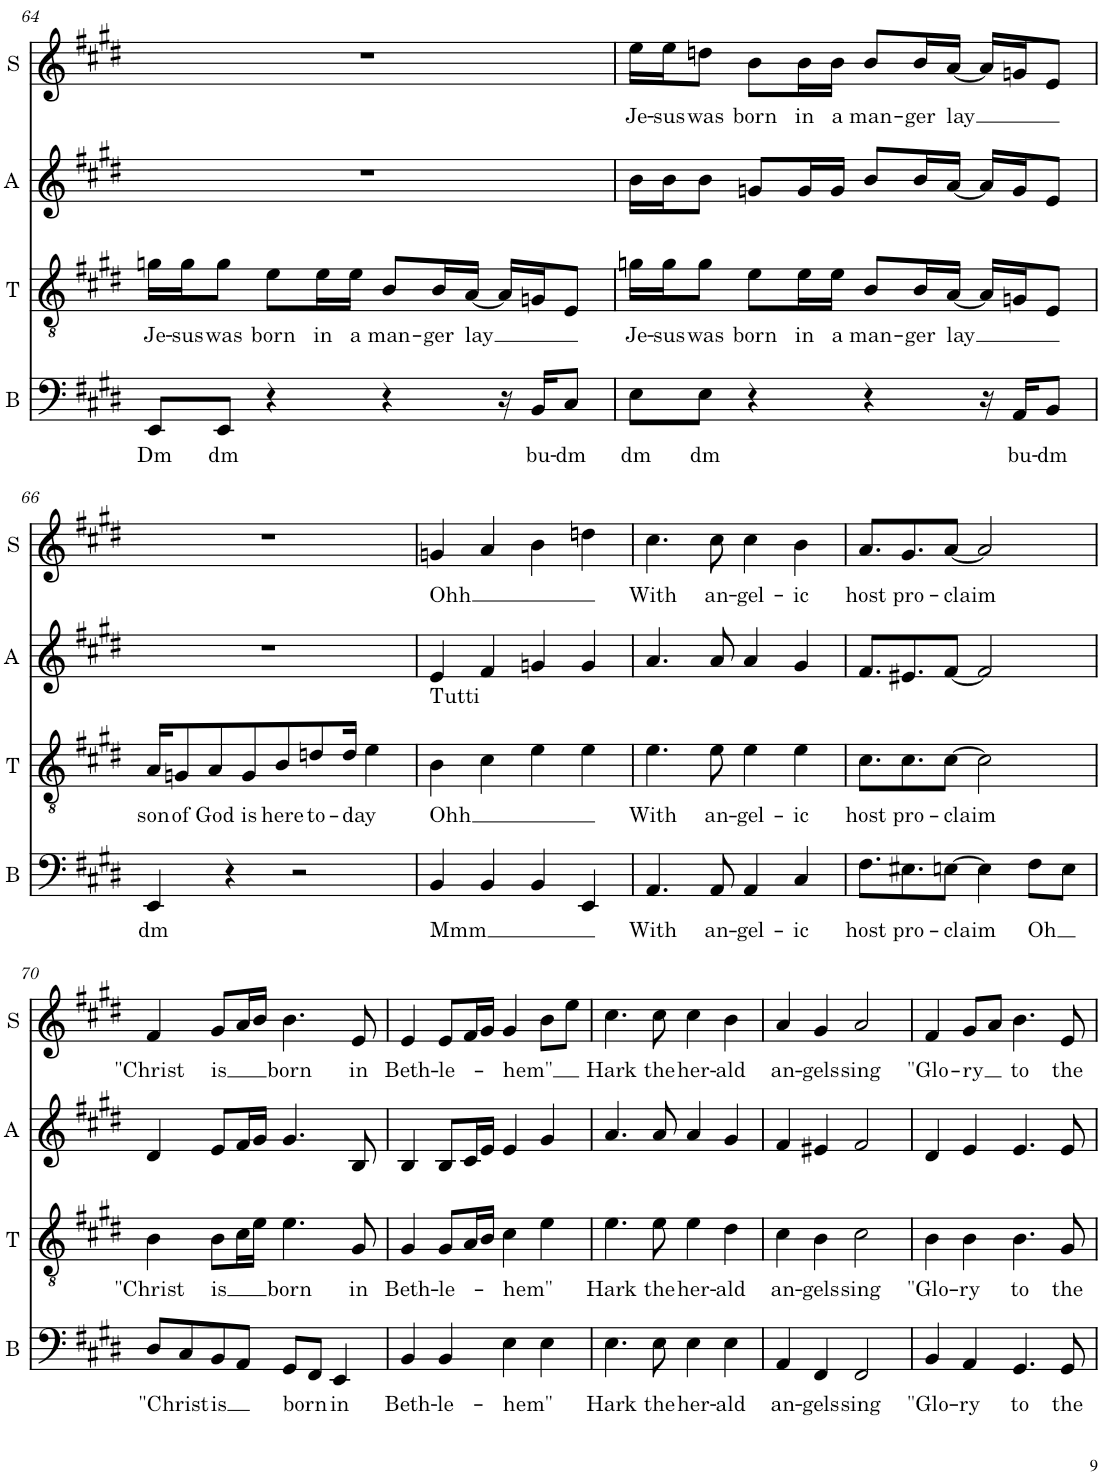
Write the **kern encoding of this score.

**kern	**text	**kern	**text	**kern	**kern	**text
*part4	*part4	*part3	*part3	*part2	*part1	*part1
*staff4	*staff4	*staff3	*staff3	*staff2	*staff1	*staff1
*I"Bass	*	*I"Tenor	*	*I"Alto	*I"Soprano	*
*I'B	*	*I'T	*	*I'A	*I'S	*
!!LO:PB:g=z
*clefF4	*	*clefGv2	*	*clefG2	*clefG2	*
*k[f#c#g#d#]	*	*k[f#c#g#d#]	*	*k[f#c#g#d#]	*k[f#c#g#d#]	*
*M4/4	*	*M4/4	*	*M4/4	*M4/4	*
=64	=64	=64	=64	=64	=64	=64
!	!LO:LY:b	!	!LO:LY:b	!	!	!
8EE/L	Dm	16gn\LL	Je-	1r	1r	.
!	!	!	!LO:LY:b	!	!	!
.	.	16g\J	-sus	.	.	.
!	!LO:LY:b	!	!LO:LY:b	!	!	!
8EE/J	dm	8g\J	was	.	.	.
!	!	!	!LO:LY:b	!	!	!
4r	.	8e\L	born	.	.	.
!	!	!	!LO:LY:b	!	!	!
.	.	16e\L	in	.	.	.
!	!	!	!LO:LY:b	!	!	!
.	.	16e\JJ	a	.	.	.
!	!	!	!LO:LY:b	!	!	!
4r	.	8B/L	man-	.	.	.
!	!	!	!LO:LY:b	!	!	!
.	.	16B/L	-ger	.	.	.
!	!	!	!LO:LY:b	!	!	!
.	.	[16A/JJ	lay	.	.	.
16r	.	16A/LL]	.	.	.	.
!	!LO:LY:b	!	!	!	!	!
16BB/KL	bu-	16Gn/J	.	.	.	.
!	!LO:LY:b	!	!	!	!	!
8C#/J	-dm	8E/J	.	.	.	.
=65	=65	=65	=65	=65	=65	=65
!	!LO:LY:b	!	!LO:LY:b	!	!	!LO:LY:b
8E\L	dm	16gn\LL	Je-	16b\LL	16ee\LL	Je-
!	!	!	!LO:LY:b	!	!	!LO:LY:b
.	.	16g\J	-sus	16b\J	16ee\J	-sus
!	!LO:LY:b	!	!LO:LY:b	!	!	!LO:LY:b
8E\J	dm	8g\J	was	8b\J	8ddn\J	was
!	!	!	!LO:LY:b	!	!	!LO:LY:b
4r	.	8e\L	born	8gn/L	8b\L	born
!	!	!	!LO:LY:b	!	!	!LO:LY:b
.	.	16e\L	in	16g/L	16b\L	in
!	!	!	!LO:LY:b	!	!	!LO:LY:b
.	.	16e\JJ	a	16g/JJ	16b\JJ	a
!	!	!	!LO:LY:b	!	!	!LO:LY:b
4r	.	8B/L	man-	8b/L	8b/L	man-
!	!	!	!LO:LY:b	!	!	!LO:LY:b
.	.	16B/L	-ger	16b/L	16b/L	-ger
!	!	!	!LO:LY:b	!	!	!LO:LY:b
.	.	[16A/JJ	lay	[16a/JJ	[16a/JJ	lay
16r	.	16A/LL]	.	16a/LL]	16a/LL]	.
!	!LO:LY:b	!	!	!	!	!
16AA/KL	bu-	16Gn/J	.	16g/J	16gn/J	.
!	!LO:LY:b	!	!	!	!	!
8BB/J	-dm	8E/J	.	8e/J	8e/J	.
!!LO:LB:g=z
=66	=66	=66	=66	=66	=66	=66
!	!LO:LY:b	!	!LO:LY:b	!	!	!
4EE/	dm	16A/KL	son	1r	1r	.
!	!	!	!LO:LY:b	!	!	!
.	.	8Gn/	of	.	.	.
!	!	!	!LO:LY:b	!	!	!
.	.	8A/	God	.	.	.
4r	.	.	.	.	.	.
!	!	!	!LO:LY:b	!	!	!
.	.	8G/	is	.	.	.
!	!	!	!LO:LY:b	!	!	!
.	.	8B/	here	.	.	.
2r	.	.	.	.	.	.
!	!	!	!LO:LY:b	!	!	!
.	.	8dn/	to-	.	.	.
!	!	!	!LO:LY:b	!	!	!
.	.	16d/Jk	-day	.	.	.
.	.	4e\	.	.	.	.
=67	=67	=67	=67	=67	=67	=67
!	!	!LO:TX:a:t=Tutti	!	!	!	!
!	!LO:LY:b	!	!LO:LY:b	!	!	!LO:LY:b
4BB/	Mmm	4B\	Ohh	4e/	4gn/	Ohh
4BB/	.	4c#\	.	4f#/	4a/	.
4BB/	.	4e\	.	4gn/	4b\	.
4EE/	.	4e\	.	4g/	4ddn\	.
=68	=68	=68	=68	=68	=68	=68
!	!LO:LY:b	!	!LO:LY:b	!	!	!LO:LY:b
4.AA/	With	4.e\	With	4.a/	4.cc#\	With
!	!LO:LY:b	!	!LO:LY:b	!	!	!LO:LY:b
8AA/	an-	8e\	an-	8a/	8cc#\	an-
!	!LO:LY:b	!	!LO:LY:b	!	!	!LO:LY:b
4AA/	-gel-	4e\	-gel-	4a/	4cc#\	-gel-
!	!LO:LY:b	!	!LO:LY:b	!	!	!LO:LY:b
4C#/	-ic	4e\	-ic	4g#/	4b\	-ic
=69	=69	=69	=69	=69	=69	=69
!	!LO:LY:b	!	!LO:LY:b	!	!	!LO:LY:b
8.F#\L	host	8.c#\L	host	8.f#/L	8.a/L	host
!	!LO:LY:b	!	!LO:LY:b	!	!	!LO:LY:b
8.E#X\	pro-	8.c#\	pro-	8.e#X/	8.g#/	pro-
!	!LO:LY:b	!	!LO:LY:b	!	!	!LO:LY:b
[8En\J	-claim	[8c#\J	-claim	[8f#/J	[8a/J	-claim
4E\]	.	2c#\]	.	2f#/]	2a/]	.
!	!LO:LY:b	!	!	!	!	!
8F#\L	Oh	.	.	.	.	.
8E\J	.	.	.	.	.	.
!!LO:LB:g=z
=70	=70	=70	=70	=70	=70	=70
!	!LO:LY:b	!	!LO:LY:b	!	!	!LO:LY:b
8D#/L	"Christ	4B\	"Christ	4d#/	4f#/	"Christ
8C#/	.	.	.	.	.	.
!	!LO:LY:b	!	!LO:LY:b	!	!	!LO:LY:b
8BB/	is	8B\L	is	8e/L	8g#/L	is
8AA/J	.	16c#\L	.	16f#/L	16a/L	.
.	.	16e\JJ	.	16g#/JJ	16b/JJ	.
!	!LO:LY:b	!	!LO:LY:b	!	!	!LO:LY:b
8GG#/L	born	4.e\	born	4.g#/	4.b\	born
8FF#/J	.	.	.	.	.	.
!	!LO:LY:b	!	!	!	!	!
4EE/	in	.	.	.	.	.
!	!	!	!LO:LY:b	!	!	!LO:LY:b
.	.	8G#/	in	8B/	8e/	in
=71	=71	=71	=71	=71	=71	=71
!	!LO:LY:b	!	!LO:LY:b	!	!	!LO:LY:b
4BB/	Beth-	4G#/	Beth-	4B/	4e/	Beth-
!	!LO:LY:b	!	!LO:LY:b	!	!	!LO:LY:b
4BB/	-le-	8G#/L	-le-	8B/L	8e/L	-le-
.	.	16A/L	.	16c#/L	16f#/L	.
.	.	16B/JJ	.	16e/JJ	16g#/JJ	.
!	!LO:LY:b	!	!LO:LY:b	!	!	!LO:LY:b
4E\	-hem"	4c#\	-hem"	4e/	4g#/	-hem"
4E\	.	4e\	.	4g#/	8b\L	.
.	.	.	.	.	8ee\J	.
=72	=72	=72	=72	=72	=72	=72
!	!LO:LY:b	!	!LO:LY:b	!	!	!LO:LY:b
4.E\	Hark	4.e\	Hark	4.a/	4.cc#\	Hark
!	!LO:LY:b	!	!LO:LY:b	!	!	!LO:LY:b
8E\	the	8e\	the	8a/	8cc#\	the
!	!LO:LY:b	!	!LO:LY:b	!	!	!LO:LY:b
4E\	her-	4e\	her-	4a/	4cc#\	her-
!	!LO:LY:b	!	!LO:LY:b	!	!	!LO:LY:b
4E\	-ald	4d#\	-ald	4g#/	4b\	-ald
=73	=73	=73	=73	=73	=73	=73
!	!LO:LY:b	!	!LO:LY:b	!	!	!LO:LY:b
4AA/	an-	4c#\	an-	4f#/	4a/	an-
!	!LO:LY:b	!	!LO:LY:b	!	!	!LO:LY:b
4FF#/	-gels	4B\	-gels	4e#X/	4g#/	-gels
!	!LO:LY:b	!	!LO:LY:b	!	!	!LO:LY:b
2FF#/	sing	2c#\	sing	2f#/	2a/	sing
=74	=74	=74	=74	=74	=74	=74
!	!LO:LY:b	!	!LO:LY:b	!	!	!LO:LY:b
4BB/	"Glo-	4B\	"Glo-	4d#/	4f#/	"Glo-
!	!LO:LY:b	!	!LO:LY:b	!	!	!LO:LY:b
4AA/	-ry	4B\	-ry	4e/	8g#/L	-ry
.	.	.	.	.	8a/J	.
!	!LO:LY:b	!	!LO:LY:b	!	!	!LO:LY:b
4.GG#/	to	4.B\	to	4.e/	4.b\	to
!	!LO:LY:b	!	!LO:LY:b	!	!	!LO:LY:b
8GG#/	the	8G#/	the	8e/	8e/	the
=	=	=	=	=	=	=
*-	*-	*-	*-	*-	*-	*-
